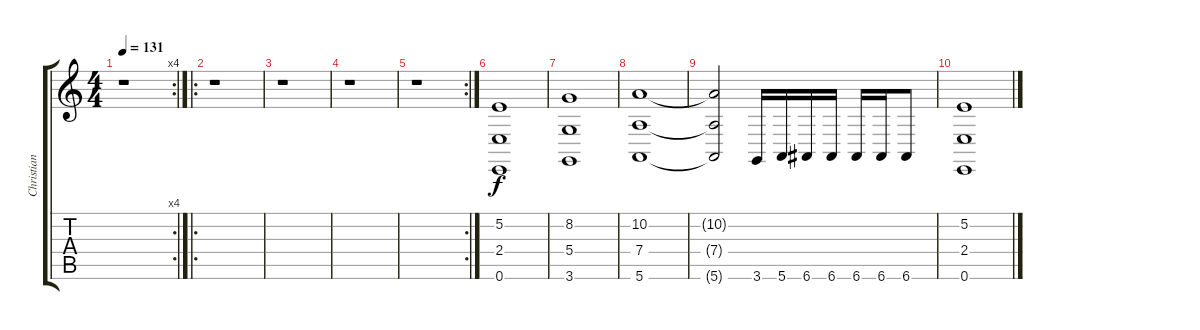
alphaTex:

\track ("Christian  Lorenz" "Christian ") {instrument synthstrings2}
\staff {score tabs}
\tuning (E4 B3 G3 D3 A2 E2) {hide}
\rc 4
\ts (4 4)
\tempo 131
\clef g2
\ks c
r.1{dy f} |
\ro
r.1 |
r.1 |
r.1 |
\rc 2
r.1 |
(5.2 2.4 0.6).1{volume 13} |
(8.2 5.4 3.6).1{volume 10} |
(10.2 7.4 5.6).1{volume 7} |
(10.2{t} 7.4{t} 5.6{t}).2{volume 4} 3.6.16 5.6.16 6.6.16 6.6.16 6.6.16 6.6.16 6.6.8 |
(5.2 2.4 0.6).1{volume 2}
